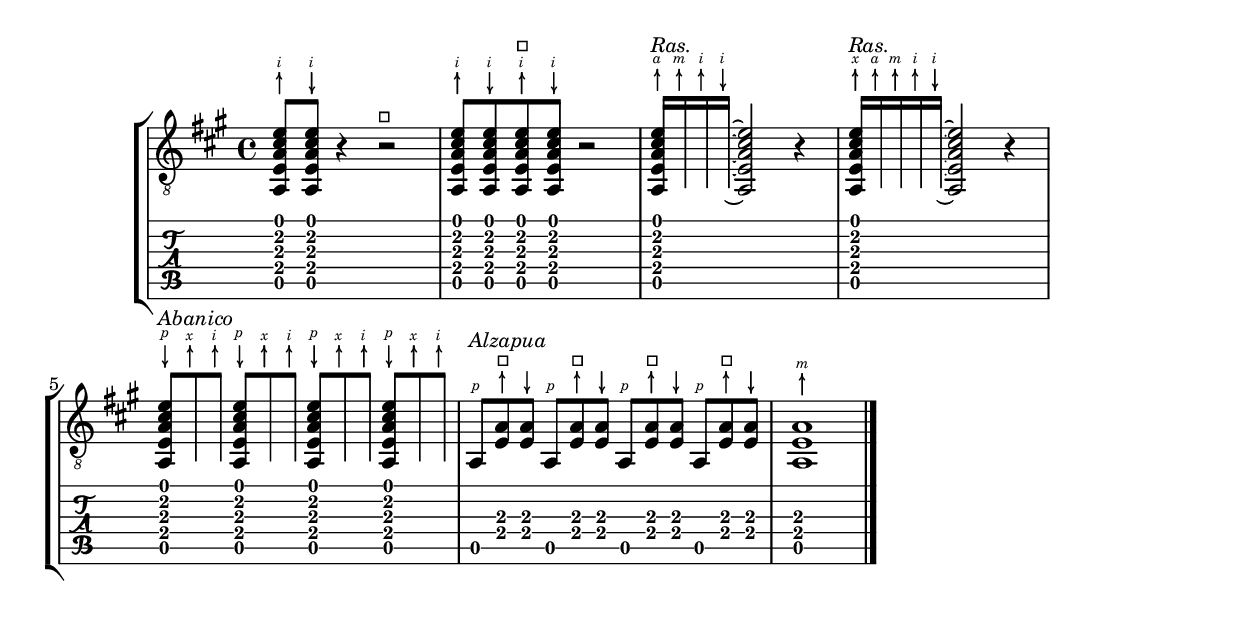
%% DO NOT EDIT this file manually; it was automatically
%% generated from the LilyPond Snippet Repository
%% (http://lsr.di.unimi.it).
%%
%% Make any changes in the LSR itself, or in
%% `Documentation/snippets/new/`, then run
%% `scripts/auxiliar/makelsr.pl`.
%%
%% This file is in the public domain.

\version "2.24.0"

\header {
  lsrtags = "fretted-strings, specific-notation, stylesheet, version-specific"

  texidoc = "
For flamenco guitar, special notation is used:

@itemize
@item
a @emph{golpe} symbol to indicate a slap on the guitar body with the
nail of the ring finger
@item
an arrow to indicate (the direction of) strokes
@item
different letters for fingering (@qq{p}: thumb, @qq{i}: index finger,
@qq{m}: middle finger, @qq{a}: ring finger and @qq{x}: little finger)
@item
3- and 4-finger @emph{rasgueados}; stroke upwards with all fingers,
ending with an up- and down using the index finger
@item
@emph{abanicos}: strokes (in tuples) with thumb (down), little and
index finger (both up). There's also an @emph{abanico 2} where middle
and ring finger are used instead of the little finger.
@item
@emph{alza pua}: fast playing with the thumb
@end itemize

Most figures use arrows in combination with fingering; with abanicos
and rasgueados, noteheads are printed only for the first chord.

This snippet contains some header-like code that can be copied as
@samp{flamenco.ly} and included in source files.
"

  doctitle = "Flamenco notation"
} % begin verbatim


%%%%%%%  Cut here ----- Start 'flamenco.ly'

% Text indicators :
abanico = ^\markup\small { \italic Abanico }
rasgueado = ^\markup\small { \italic Ras. }
alzapua = ^\markup\small { \italic Alzapua }

% Finger stroke symbols :
strokeUp = \markup\combine\override #'(thickness . 1.3) \draw-line #'(0 . 2)\raise #2 \arrow-head #Y #UP ##f
strokeDown = \markup\combine\arrow-head #Y #DOWN ##f \override #'(thickness . 1.3) \draw-line #'(0 . 2)

% Golpe symbol :
golpe = \markup {
  \filled-box #'(0 . 1) #'(0 . 1) #0
  \hspace #-1.6
  \with-color #white
  \filled-box #'(0.15 . 0.85) #'(0.15 . 0.85) #0
}

% Strokes, fingers and golpe command :
RHp = \rightHandFinger #1
RHi = \rightHandFinger #2
RHm = \rightHandFinger #3
RHa = \rightHandFinger #4
RHx = \rightHandFinger #5
RHu = \rightHandFinger \strokeUp
RHd = \rightHandFinger \strokeDown
RHg = \rightHandFinger \golpe

% Just handy :)
tupletOff = {
  \once \omit TupletNumber
  \once \omit TupletBracket
}

tupletsOff = {
  \omit TupletNumber
  \override TupletBracket.bracket-visibility = #'if-no-beam
}

tupletsOn = {
  \override TupletBracket.bracket-visibility = #'default
  \undo \omit TupletNumber
}

headsOff = {
  \hide TabNoteHead
  \hide NoteHead
  \override NoteHead.no-ledgers = ##t
}

headsOn = {
  \override TabNoteHead.transparent = ##f
  \override NoteHead.transparent = ##f
  \override NoteHead.no-ledgers = ##f
}

%%%%%%%  Cut here ----- End 'flamenco.ly'
%%%%%%%%%%%%%%%%%%%%%%%%%%%%%%%%%%%%%%%%%

part = \relative c' {
  \set strokeFingerOrientations = #'(up)
  \key a\major
  <a, e' a cis e\RHu\RHi>8
  <a e' a cis e\RHd\RHi>8
  r4
  r2^\markup\golpe
  <a e' a cis e\RHu\RHi>8
  <a e' a cis e\RHd\RHi>8
  <a e' a cis e\RHu\RHi\RHg>8
  <a e' a cis e\RHd\RHi>8
  r2
  <a e' a cis e\RHu\RHa>16\rasgueado
  \headsOff
  <a e' a cis e\RHu\RHm>
  <a e' a cis e\RHu\RHi>
  <a e' a cis e\RHd\RHi>~
  \headsOn
  <a e' a cis e>2
  r4
  \tupletOff
  \tuplet 5/4 {
    <a e' a cis e\RHu\RHx>16\rasgueado
    \headsOff
    <a e' a cis e\RHu\RHa>
    <a e' a cis e\RHu\RHm>
    <a e' a cis e\RHu\RHi>
    <a e' a cis e\RHd\RHi>~
    \headsOn
  }
  <a e' a cis e>2
  r4
  \tupletsOff
  \tuplet 3/2 {
    <a e' a cis e\RHd\RHp>8\abanico
    \headsOff
    <a e' a cis e\RHu\RHx>
    <a e' a cis e\RHu\RHi>
    \headsOn
  }
  \tuplet 3/2 {
    <a e' a cis e\RHd\RHp>8
    \headsOff
    <a e' a cis e\RHu\RHx>
    <a e' a cis e\RHu\RHi>
    \headsOn
  }
  \tuplet 3/2 {
    <a e' a cis e\RHd\RHp>8
    \headsOff
    <a e' a cis e\RHu\RHx>
    <a e' a cis e\RHu\RHi>
    \headsOn
  }
  \tuplet 3/2 {
    <a e' a cis e\RHd\RHp>8
    \headsOff
    <a e' a cis e\RHu\RHx>
    <a e' a cis e\RHu\RHi>
    \headsOn
  }
  \tupletsOff
  \override Beam.positions = #'(2 . 2)
  \tuplet 3/2 {
    a8\RHp\alzapua
    <e' a\RHu\RHg>
    <e a\RHd>
  }
  \tuplet 3/2 {
    a,8\RHp
    <e' a\RHu\RHg>
    <e a\RHd>
  }
  \tuplet 3/2 {
    a,8\RHp
    <e' a\RHu\RHg>
    <e a\RHd>
  }
  \tuplet 3/2 {
    a,8\RHp
    <e' a\RHu\RHg>
    <e a\RHd>
  }
  \tupletsOn
  <a, e' a\RHu\RHm>1
  \bar "|."
}

\score {
  \new StaffGroup <<
    \context Staff = "part" <<
      \clef "G_8"
      {
        \part
      }
    >>
    \context TabStaff {
      \part
    }
  >>
  \layout {
    ragged-right = ##t
  }
}
